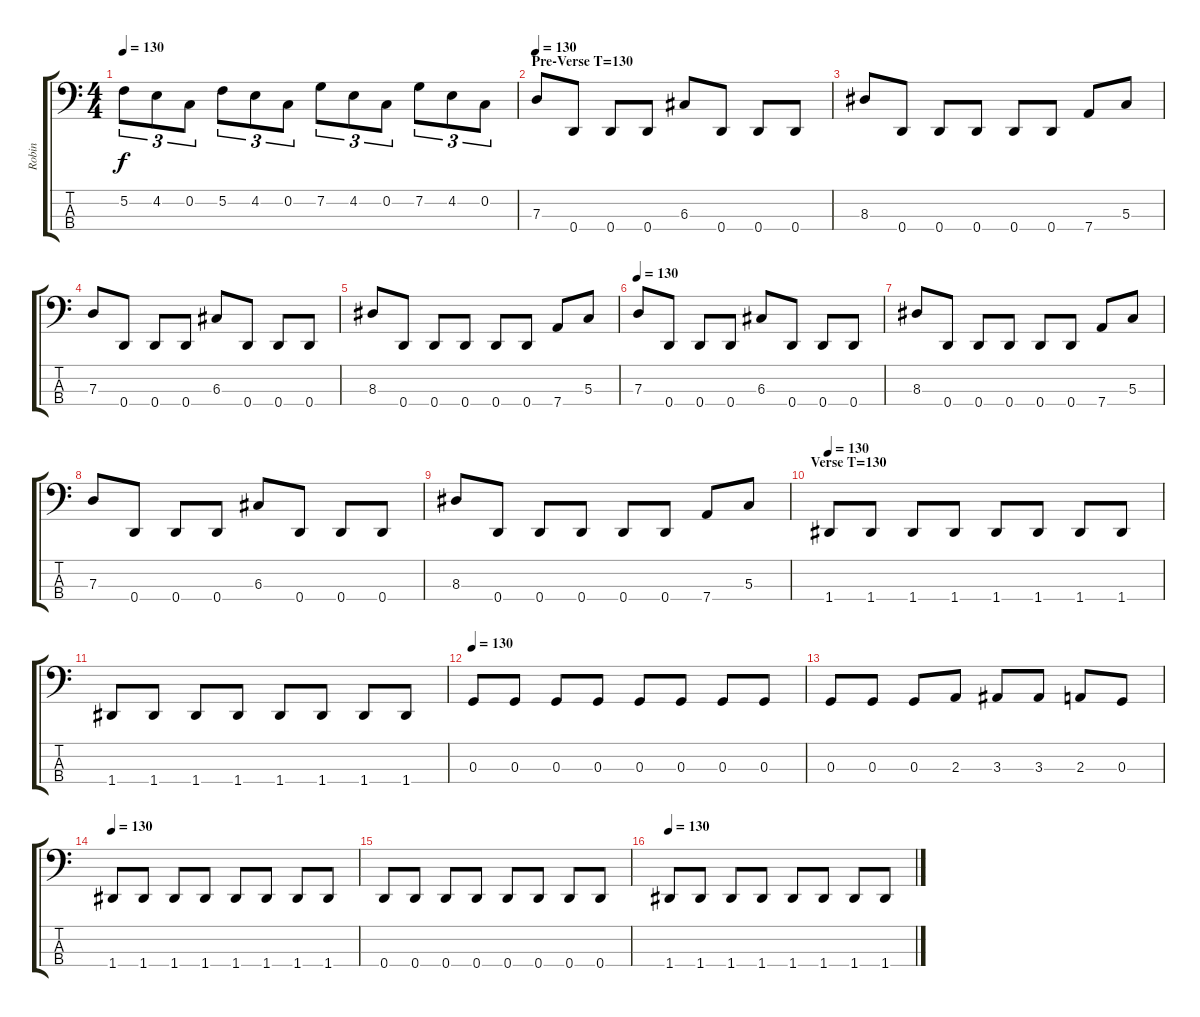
\track ("Robin" "Robin") {instrument electricbasspick}
\staff {score tabs}
\tuning (F2 C2 G1 D1) {hide}
\ts (4 4)
\tempo 130
\clef f4
\ks c
5.2.8{tu (3 2) dy f} 4.2.8{tu (3 2)} 0.2.8{tu (3 2)} 5.2.8{tu (3 2)} 4.2.8{tu (3 2)} 0.2.8{tu (3 2)} 7.2.8{tu (3 2)} 4.2.8{tu (3 2)} 0.2.8{tu (3 2)} 7.2.8{tu (3 2)} 4.2.8{tu (3 2)} 0.2.8{tu (3 2)} |
\section ("" "Pre-Verse T=130")
\tempo 130
7.3.8 0.4.8 0.4.8 0.4.8 6.3.8 0.4.8 0.4.8 0.4.8 |
8.3.8 0.4.8 0.4.8 0.4.8 0.4.8 0.4.8 7.4.8 5.3.8 |
7.3.8 0.4.8 0.4.8 0.4.8 6.3.8 0.4.8 0.4.8 0.4.8 |
8.3.8 0.4.8 0.4.8 0.4.8 0.4.8 0.4.8 7.4.8 5.3.8 |
\tempo 130
7.3.8 0.4.8 0.4.8 0.4.8 6.3.8 0.4.8 0.4.8 0.4.8 |
8.3.8 0.4.8 0.4.8 0.4.8 0.4.8 0.4.8 7.4.8 5.3.8 |
7.3.8 0.4.8 0.4.8 0.4.8 6.3.8 0.4.8 0.4.8 0.4.8 |
8.3.8 0.4.8 0.4.8 0.4.8 0.4.8 0.4.8 7.4.8 5.3.8 |
\section ("" "Verse T=130")
\tempo 130
1.4.8 1.4.8 1.4.8 1.4.8 1.4.8 1.4.8 1.4.8 1.4.8 |
1.4.8 1.4.8 1.4.8 1.4.8 1.4.8 1.4.8 1.4.8 1.4.8 |
\tempo 130
0.3.8 0.3.8 0.3.8 0.3.8 0.3.8 0.3.8 0.3.8 0.3.8 |
0.3.8 0.3.8 0.3.8 2.3.8 3.3.8 3.3.8 2.3.8 0.3.8 |
\tempo 130
1.4.8 1.4.8 1.4.8 1.4.8 1.4.8 1.4.8 1.4.8 1.4.8 |
0.4.8 0.4.8 0.4.8 0.4.8 0.4.8 0.4.8 0.4.8 0.4.8 |
\tempo 130
1.4.8 1.4.8 1.4.8 1.4.8 1.4.8 1.4.8 1.4.8 1.4.8
